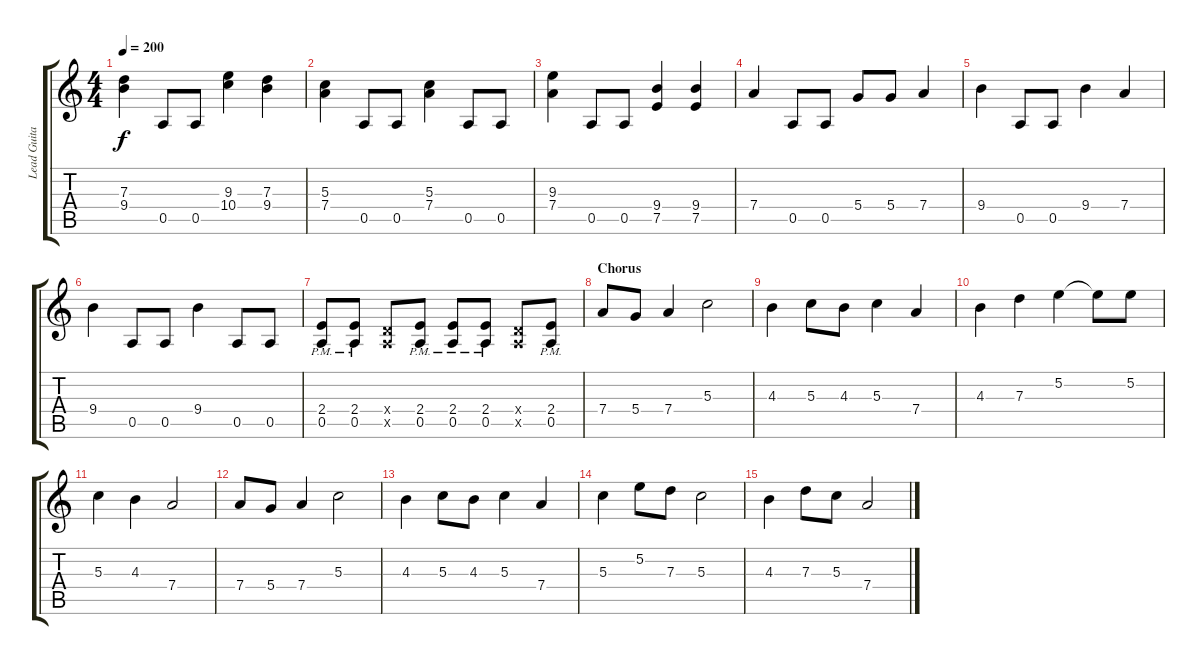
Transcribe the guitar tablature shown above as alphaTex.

\track ("Lead Guitar" "Lead Guita") {instrument distortionguitar}
\staff {score tabs}
\tuning (E4 B3 G3 D3 A2 E2) {hide}
\ts (4 4)
\tempo 200
\clef g2
\ks c
(7.3 9.4).4{dy f} 0.5.8 0.5.8 (9.3 10.4).4 (7.3 9.4).4 |
(5.3 7.4).4 0.5.8 0.5.8 (5.3 7.4).4 0.5.8 0.5.8 |
(9.3 7.4).4 0.5.8 0.5.8 (9.4 7.5).4 (9.4 7.5).4 |
7.4.4 0.5.8 0.5.8 5.4.8 5.4.8 7.4.4 |
9.4.4 0.5.8 0.5.8 9.4.4 7.4.4 |
9.4.4 0.5.8 0.5.8 9.4.4 0.5.8 0.5.8 |
(2.4{pm} 0.5{pm}).8 (2.4{pm} 0.5{pm}).8 (0.4{x} 0.5{x}).8 (2.4{pm} 0.5{pm}).8 (2.4{pm} 0.5{pm}).8 (2.4{pm} 0.5{pm}).8 (0.4{x} 0.5{x}).8 (2.4{pm} 0.5{pm}).8 |
\section ("" "Chorus")
7.4.8 5.4.8 7.4.4 5.3.2 |
4.3.4 5.3.8 4.3.8 5.3.4 7.4.4 |
4.3.4 7.3.4 5.2.4 5.2{t}.8 5.2.8 |
5.3.4 4.3.4 7.4.2 |
7.4.8 5.4.8 7.4.4 5.3.2 |
4.3.4 5.3.8 4.3.8 5.3.4 7.4.4 |
5.3.4 5.2.8 7.3.8 5.3.2 |
4.3.4 7.3.8 5.3.8 7.4.2
